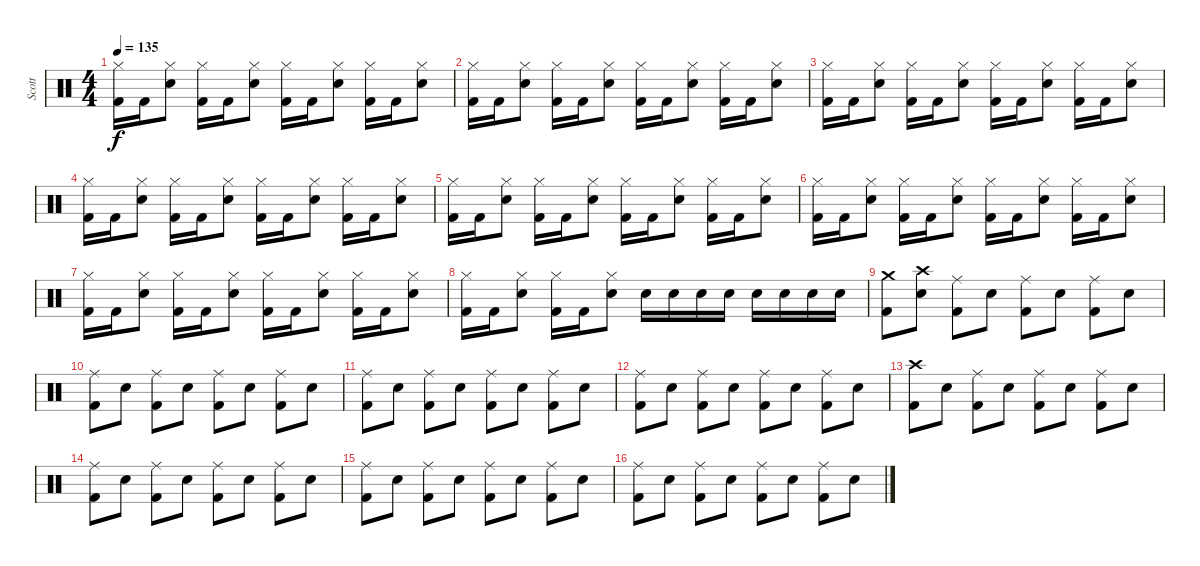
\track ("Scott" "Scott") {instrument percussion}
\staff {score}
\articulation defaults
\ts (4 4)
\tempo 135
\clef neutral
\ks c
("Kick (hit) 2" "Hi-Hat (closed)").16{dy f} "Kick (hit) 2".16 ("Snare (hit) 2" "Hi-Hat (closed)").8 ("Kick (hit) 2" "Hi-Hat (closed)").16 "Kick (hit) 2".16 ("Snare (hit) 2" "Hi-Hat (closed)").8 ("Kick (hit) 2" "Hi-Hat (closed)").16 "Kick (hit) 2".16 ("Snare (hit) 2" "Hi-Hat (closed)").8 ("Kick (hit) 2" "Hi-Hat (closed)").16 "Kick (hit) 2".16 ("Snare (hit) 2" "Hi-Hat (closed)").8 |
("Kick (hit) 2" "Hi-Hat (closed)").16 "Kick (hit) 2".16 ("Snare (hit) 2" "Hi-Hat (closed)").8 ("Kick (hit) 2" "Hi-Hat (closed)").16 "Kick (hit) 2".16 ("Snare (hit) 2" "Hi-Hat (closed)").8 ("Kick (hit) 2" "Hi-Hat (closed)").16 "Kick (hit) 2".16 ("Snare (hit) 2" "Hi-Hat (closed)").8 ("Kick (hit) 2" "Hi-Hat (closed)").16 "Kick (hit) 2".16 ("Snare (hit) 2" "Hi-Hat (closed)").8 |
("Kick (hit) 2" "Hi-Hat (closed)").16 "Kick (hit) 2".16 ("Snare (hit) 2" "Hi-Hat (closed)").8 ("Kick (hit) 2" "Hi-Hat (closed)").16 "Kick (hit) 2".16 ("Snare (hit) 2" "Hi-Hat (closed)").8 ("Kick (hit) 2" "Hi-Hat (closed)").16 "Kick (hit) 2".16 ("Snare (hit) 2" "Hi-Hat (closed)").8 ("Kick (hit) 2" "Hi-Hat (closed)").16 "Kick (hit) 2".16 ("Snare (hit) 2" "Hi-Hat (closed)").8 |
("Kick (hit) 2" "Hi-Hat (closed)").16 "Kick (hit) 2".16 ("Snare (hit) 2" "Hi-Hat (closed)").8 ("Kick (hit) 2" "Hi-Hat (closed)").16 "Kick (hit) 2".16 ("Snare (hit) 2" "Hi-Hat (closed)").8 ("Kick (hit) 2" "Hi-Hat (closed)").16 "Kick (hit) 2".16 ("Snare (hit) 2" "Hi-Hat (closed)").8 ("Kick (hit) 2" "Hi-Hat (closed)").16 "Kick (hit) 2".16 ("Snare (hit) 2" "Hi-Hat (closed)").8 |
("Kick (hit) 2" "Hi-Hat (closed)").16 "Kick (hit) 2".16 ("Snare (hit) 2" "Hi-Hat (closed)").8 ("Kick (hit) 2" "Hi-Hat (closed)").16 "Kick (hit) 2".16 ("Snare (hit) 2" "Hi-Hat (closed)").8 ("Kick (hit) 2" "Hi-Hat (closed)").16 "Kick (hit) 2".16 ("Snare (hit) 2" "Hi-Hat (closed)").8 ("Kick (hit) 2" "Hi-Hat (closed)").16 "Kick (hit) 2".16 ("Snare (hit) 2" "Hi-Hat (closed)").8 |
("Kick (hit) 2" "Hi-Hat (closed)").16 "Kick (hit) 2".16 ("Snare (hit) 2" "Hi-Hat (closed)").8 ("Kick (hit) 2" "Hi-Hat (closed)").16 "Kick (hit) 2".16 ("Snare (hit) 2" "Hi-Hat (closed)").8 ("Kick (hit) 2" "Hi-Hat (closed)").16 "Kick (hit) 2".16 ("Snare (hit) 2" "Hi-Hat (closed)").8 ("Kick (hit) 2" "Hi-Hat (closed)").16 "Kick (hit) 2".16 ("Snare (hit) 2" "Hi-Hat (closed)").8 |
("Kick (hit) 2" "Hi-Hat (closed)").16 "Kick (hit) 2".16 ("Snare (hit) 2" "Hi-Hat (closed)").8 ("Kick (hit) 2" "Hi-Hat (closed)").16 "Kick (hit) 2".16 ("Snare (hit) 2" "Hi-Hat (closed)").8 ("Kick (hit) 2" "Hi-Hat (closed)").16 "Kick (hit) 2".16 ("Snare (hit) 2" "Hi-Hat (closed)").8 ("Kick (hit) 2" "Hi-Hat (closed)").16 "Kick (hit) 2".16 ("Snare (hit) 2" "Hi-Hat (closed)").8 |
("Kick (hit) 2" "Hi-Hat (closed)").16 "Kick (hit) 2".16 ("Snare (hit) 2" "Hi-Hat (closed)").8 ("Kick (hit) 2" "Hi-Hat (closed)").16 "Kick (hit) 2".16 ("Snare (hit) 2" "Hi-Hat (closed)").8 "Snare (hit) 2".16 "Snare (hit) 2".16 "Snare (hit) 2".16 "Snare (hit) 2".16 "Snare (hit) 2".16 "Snare (hit) 2".16 "Snare (hit) 2".16 "Snare (hit) 2".16 |
("Kick (hit) 2" "Crash medium (hit)").8 ("Snare (hit) 2" "Crash high (hit)").8 ("Kick (hit) 2" "Ride (middle)").8 "Snare (hit) 2".8 ("Kick (hit) 2" "Ride (middle)").8 "Snare (hit) 2".8 ("Kick (hit) 2" "Ride (middle)").8 "Snare (hit) 2".8 |
("Kick (hit) 2" "Ride (middle)").8 "Snare (hit) 2".8 ("Kick (hit) 2" "Ride (middle)").8 "Snare (hit) 2".8 ("Kick (hit) 2" "Ride (middle)").8 "Snare (hit) 2".8 ("Kick (hit) 2" "Ride (middle)").8 "Snare (hit) 2".8 |
("Kick (hit) 2" "Ride (middle)").8 "Snare (hit) 2".8 ("Kick (hit) 2" "Ride (middle)").8 "Snare (hit) 2".8 ("Kick (hit) 2" "Ride (middle)").8 "Snare (hit) 2".8 ("Kick (hit) 2" "Ride (middle)").8 "Snare (hit) 2".8 |
("Kick (hit) 2" "Ride (middle)").8 "Snare (hit) 2".8 ("Kick (hit) 2" "Ride (middle)").8 "Snare (hit) 2".8 ("Kick (hit) 2" "Ride (middle)").8 "Snare (hit) 2".8 ("Kick (hit) 2" "Ride (middle)").8 "Snare (hit) 2".8 |
("Kick (hit) 2" "Crash high (hit)").8 "Snare (hit) 2".8 ("Kick (hit) 2" "Ride (middle)").8 "Snare (hit) 2".8 ("Kick (hit) 2" "Ride (middle)").8 "Snare (hit) 2".8 ("Kick (hit) 2" "Ride (middle)").8 "Snare (hit) 2".8 |
("Kick (hit) 2" "Ride (middle)").8 "Snare (hit) 2".8 ("Kick (hit) 2" "Ride (middle)").8 "Snare (hit) 2".8 ("Kick (hit) 2" "Ride (middle)").8 "Snare (hit) 2".8 ("Kick (hit) 2" "Ride (middle)").8 "Snare (hit) 2".8 |
("Kick (hit) 2" "Ride (middle)").8 "Snare (hit) 2".8 ("Kick (hit) 2" "Ride (middle)").8 "Snare (hit) 2".8 ("Kick (hit) 2" "Ride (middle)").8 "Snare (hit) 2".8 ("Kick (hit) 2" "Ride (middle)").8 "Snare (hit) 2".8 |
("Kick (hit) 2" "Ride (middle)").8 "Snare (hit) 2".8 ("Kick (hit) 2" "Ride (middle)").8 "Snare (hit) 2".8 ("Kick (hit) 2" "Ride (middle)").8 "Snare (hit) 2".8 ("Kick (hit) 2" "Ride (middle)").8 "Snare (hit) 2".8
